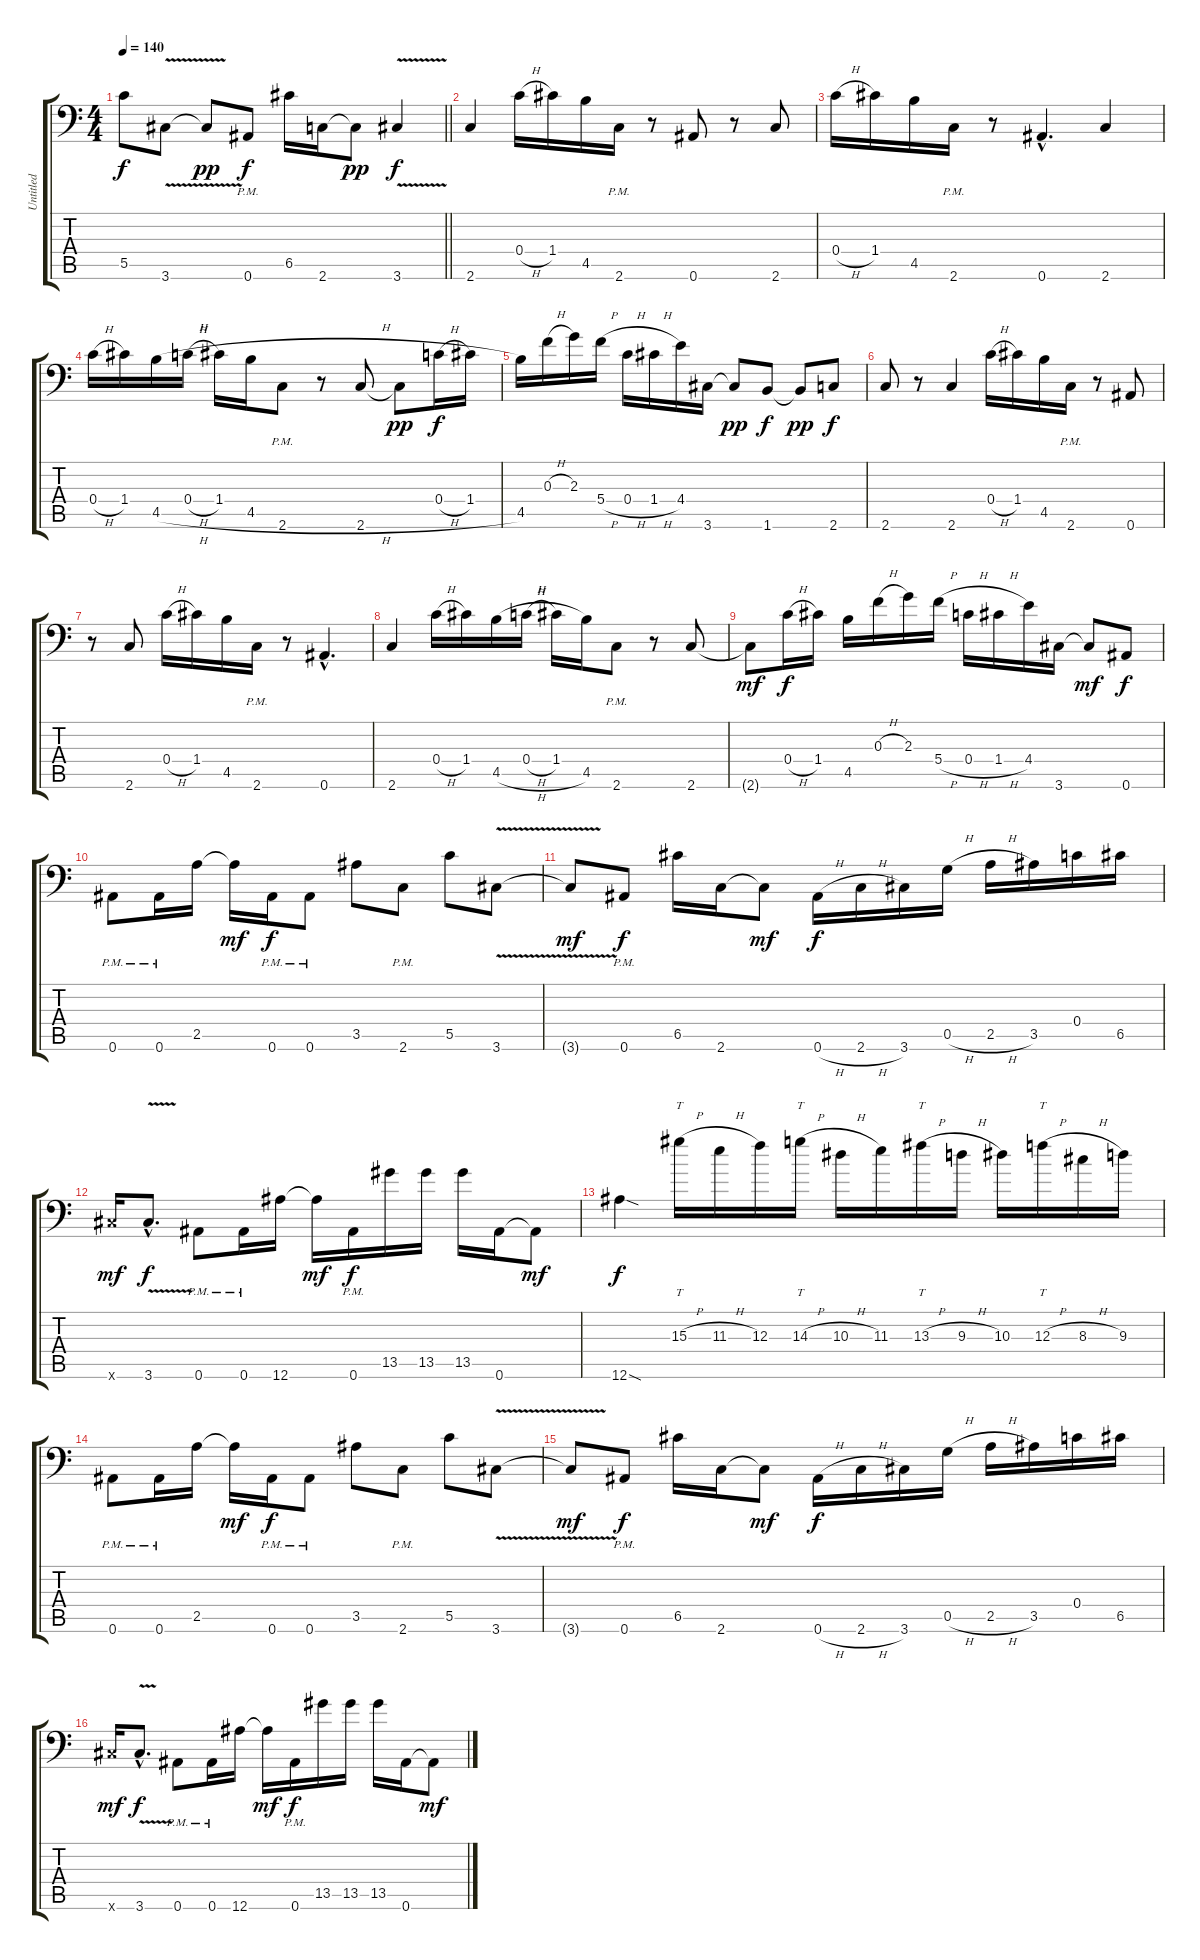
\track ("Untitled" "Untitled") {instrument distortionguitar}
\staff {score tabs}
\tuning (D4 A3 F3 C3 G2 Bb1) {hide}
\ts (4 4)
\tempo 140
\clef f4
\barLineRight lightlight
\ks c
5.5.8{dy f} 3.6{v}.8 3.6{v t}.8{dy pp} 0.6{pm}.8{dy f} 6.5.16 2.6.16 2.6{t}.8{dy pp} 3.6{v}.4{dy f} |
2.6.4 0.4{h}.16 1.4.16 4.5.16 2.6{pm}.16 r.8 0.6.8 r.8 2.6.8 |
0.4{h}.16 1.4.16 4.5.16 2.6{pm}.16 r.8 0.6{hac}.4{d} 2.6.4 |
0.4{h}.16 1.4.16 4.5{h}.16 0.4{h}.16 1.4.16 4.5{h}.16 2.6{pm}.8 r.8 2.6.8 2.6{t}.8{dy pp} 0.4{h}.16{dy f} 1.4.16 |
4.5.16 0.3{h}.16 2.3.16 5.4{h}.16 0.4{h}.16 1.4{h}.16 4.4.16 3.6.16 3.6{t}.8{dy pp} 1.6.8{dy f} 1.6{t}.8{dy pp} 2.6.8{dy f} |
2.6.8 r.8 2.6.4 0.4{h}.16 1.4.16 4.5.16 2.6{pm}.16 r.8 0.6.8 |
r.8 2.6.8 0.4{h}.16 1.4.16 4.5.16 2.6{pm}.16 r.8 0.6{hac}.4{d} |
2.6.4 0.4{h}.16 1.4.16 4.5{h}.16 0.4{h}.16 1.4.16 4.5.16 2.6{pm}.8 r.8 2.6.8 |
2.6{t}.8{dy mf} 0.4{h}.16{dy f} 1.4.16 4.5.16 0.3{h}.16 2.3.16 5.4{h}.16 0.4{h}.16 1.4{h}.16 4.4.16 3.6.16 3.6{t}.8{dy mf} 0.6.8{dy f} |
0.6{pm}.8 0.6{pm}.16 2.5.16 2.5{t}.16{dy mf} 0.6{pm}.16{dy f} 0.6{pm}.8 3.5.8 2.6{pm}.8 5.5.8 3.6{v}.8 |
3.6{v t}.8{dy mf} 0.6{pm}.8{dy f} 6.5.16 2.6.16 2.6{t}.8{dy mf} 0.6{h}.16{dy f} 2.6{h}.16 3.6.16 0.5{h}.16 2.5{h}.16 3.5.16 0.4.16 6.5.16 |
3.6{x}.16{dy mf} 3.6{v hac}.8{d dy f} 0.6{pm}.8 0.6{pm}.16 12.6.16 12.6{t}.16{dy mf} 0.6{pm}.16{dy f} 13.5.16 13.5.16 13.5.16 0.6.16 0.6{t}.8{dy mf} |
12.6{sod}.4{dy f} 15.3{h}.16{tt} 11.3{h}.16 12.3.16 14.3{h}.16{tt} 10.3{h}.16 11.3.16 13.3{h}.16{tt} 9.3{h}.16 10.3.16 12.3{h}.16{tt} 8.3{h}.16 9.3.16 |
0.6{pm}.8 0.6{pm}.16 2.5.16 2.5{t}.16{dy mf} 0.6{pm}.16{dy f} 0.6{pm}.8 3.5.8 2.6{pm}.8 5.5.8 3.6{v}.8 |
3.6{v t}.8{dy mf} 0.6{pm}.8{dy f} 6.5.16 2.6.16 2.6{t}.8{dy mf} 0.6{h}.16{dy f} 2.6{h}.16 3.6.16 0.5{h}.16 2.5{h}.16 3.5.16 0.4.16 6.5.16 |
3.6{x}.16{dy mf} 3.6{v hac}.8{d dy f} 0.6{pm}.8 0.6{pm}.16 12.6.16 12.6{t}.16{dy mf} 0.6{pm}.16{dy f} 13.5.16 13.5.16 13.5.16 0.6.16 0.6{t}.8{dy mf}
